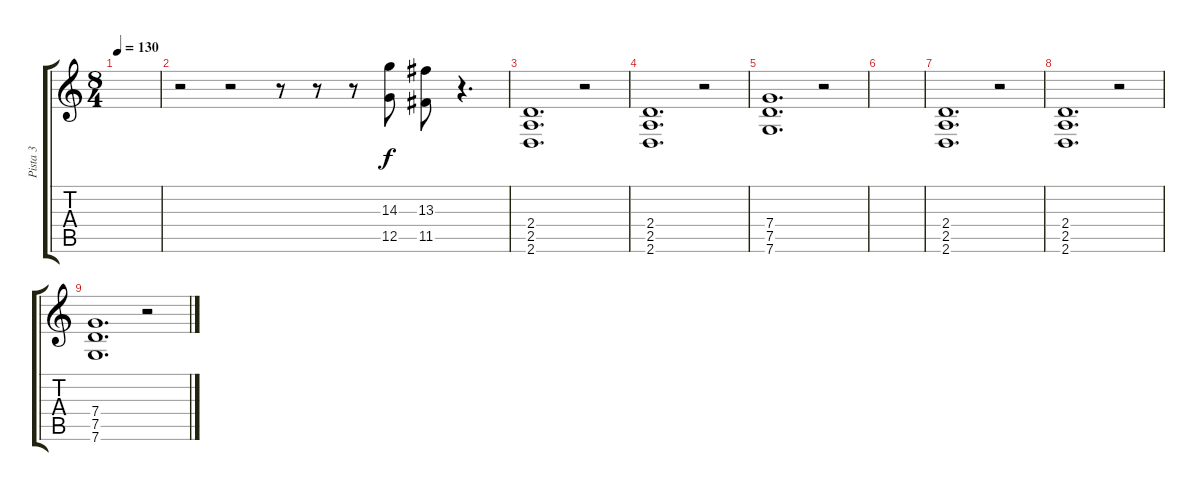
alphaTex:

\track ("Pista 3" "Pista 3") {instrument overdrivenguitar}
\staff {score tabs}
\tuning (D4 A3 F3 C3 G2 C2) {hide}
\ts (8 4)
\tempo 130
\clef g2
\ks c
|
r.2 r.2 r.8 r.8 r.8 (14.3 12.5).8 (13.3 11.5).8 r.4{d} |
(2.4 2.5 2.6).1{d} r.2 |
(2.4 2.5 2.6).1{d} r.2 |
(7.4 7.5 7.6).1{d} r.2 |
|
(2.4 2.5 2.6).1{d} r.2 |
(2.4 2.5 2.6).1{d} r.2 |
(7.4 7.5 7.6).1{d} r.2
